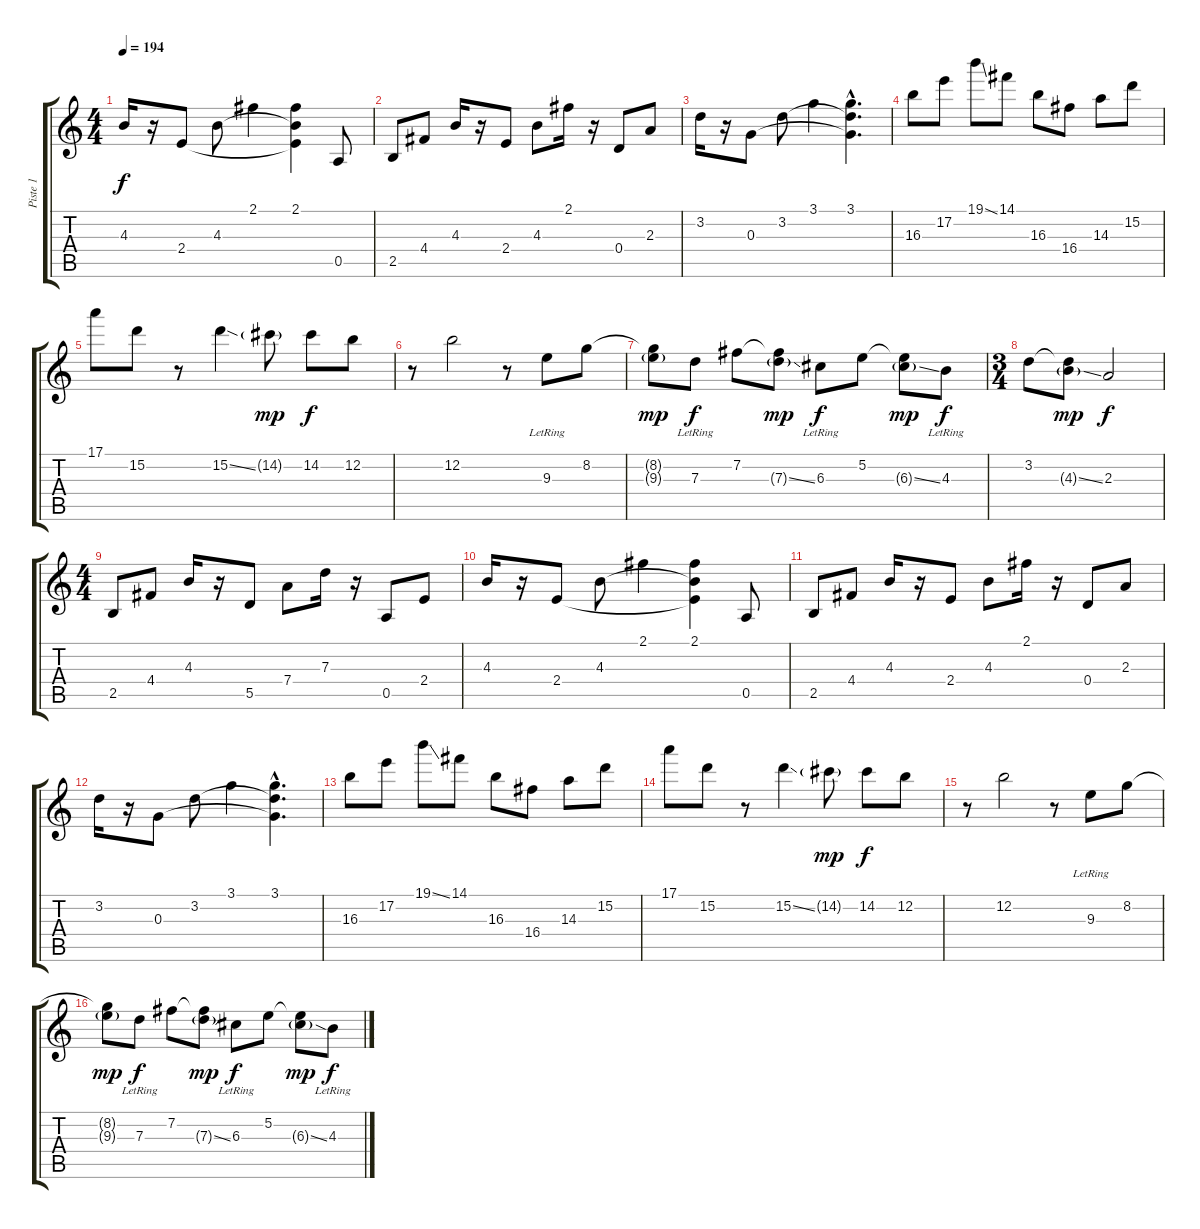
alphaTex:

\track ("Piste 1" "Piste 1") {instrument electricguitarclean}
\staff {score tabs}
\tuning (E4 B3 G3 D3 A2 E2) {hide}
\ts (4 4)
\tempo 194
\clef g2
\ks c
4.3.16{dy f} r.16 2.4.8 4.3.8 2.1.4 (2.1 4.3{t} 2.4{t}).4 0.5.8 |
2.5.8 4.4.8 4.3.16 r.16 2.4.8 4.3.8 2.1.16 r.16 0.4.8 2.3.8 |
3.2.16 r.16 0.3.8 3.2.8 3.1.4 (3.1{hac} 3.2{hac t} 0.3{hac t}).4{d} |
16.3.8 17.2.8 19.1{ss}.8 14.1.8 16.3.8 16.4.8 14.3.8 15.2.8 |
17.1.8 15.2.8 r.8 15.2{ss}.4 14.2{g}.8{dy mp} 14.2.8{dy f} 12.2.8 |
r.8 12.2.2 r.8 9.3{lr}.8 8.2.8 |
(8.2{t} 9.3{g}).8{dy mp} 7.3{lr}.8{dy f} 7.2.8 (7.2{t} 7.3{ss g}).8{dy mp} 6.3{lr}.8{dy f} 5.2.8 (5.2{t} 6.3{ss g}).8{dy mp} 4.3{lr}.8{dy f} |
\ts (3 4)
3.2.8 (3.2{t} 4.3{ss g}).8{dy mp} 2.3.2{dy f} |
\ts (4 4)
2.5.8 4.4.8 4.3.16 r.16 5.5.8 7.4.8 7.3.16 r.16 0.5.8 2.4.8 |
4.3.16 r.16 2.4.8 4.3.8 2.1.4 (2.1 4.3{t} 2.4{t}).4 0.5.8 |
2.5.8 4.4.8 4.3.16 r.16 2.4.8 4.3.8 2.1.16 r.16 0.4.8 2.3.8 |
3.2.16 r.16 0.3.8 3.2.8 3.1.4 (3.1{hac} 3.2{hac t} 0.3{hac t}).4{d} |
16.3.8 17.2.8 19.1{ss}.8 14.1.8 16.3.8 16.4.8 14.3.8 15.2.8 |
17.1.8 15.2.8 r.8 15.2{ss}.4 14.2{g}.8{dy mp} 14.2.8{dy f} 12.2.8 |
r.8 12.2.2 r.8 9.3{lr}.8 8.2.8 |
(8.2{t} 9.3{g}).8{dy mp} 7.3{lr}.8{dy f} 7.2.8 (7.2{t} 7.3{ss g}).8{dy mp} 6.3{lr}.8{dy f} 5.2.8 (5.2{t} 6.3{ss g}).8{dy mp} 4.3{lr}.8{dy f}
